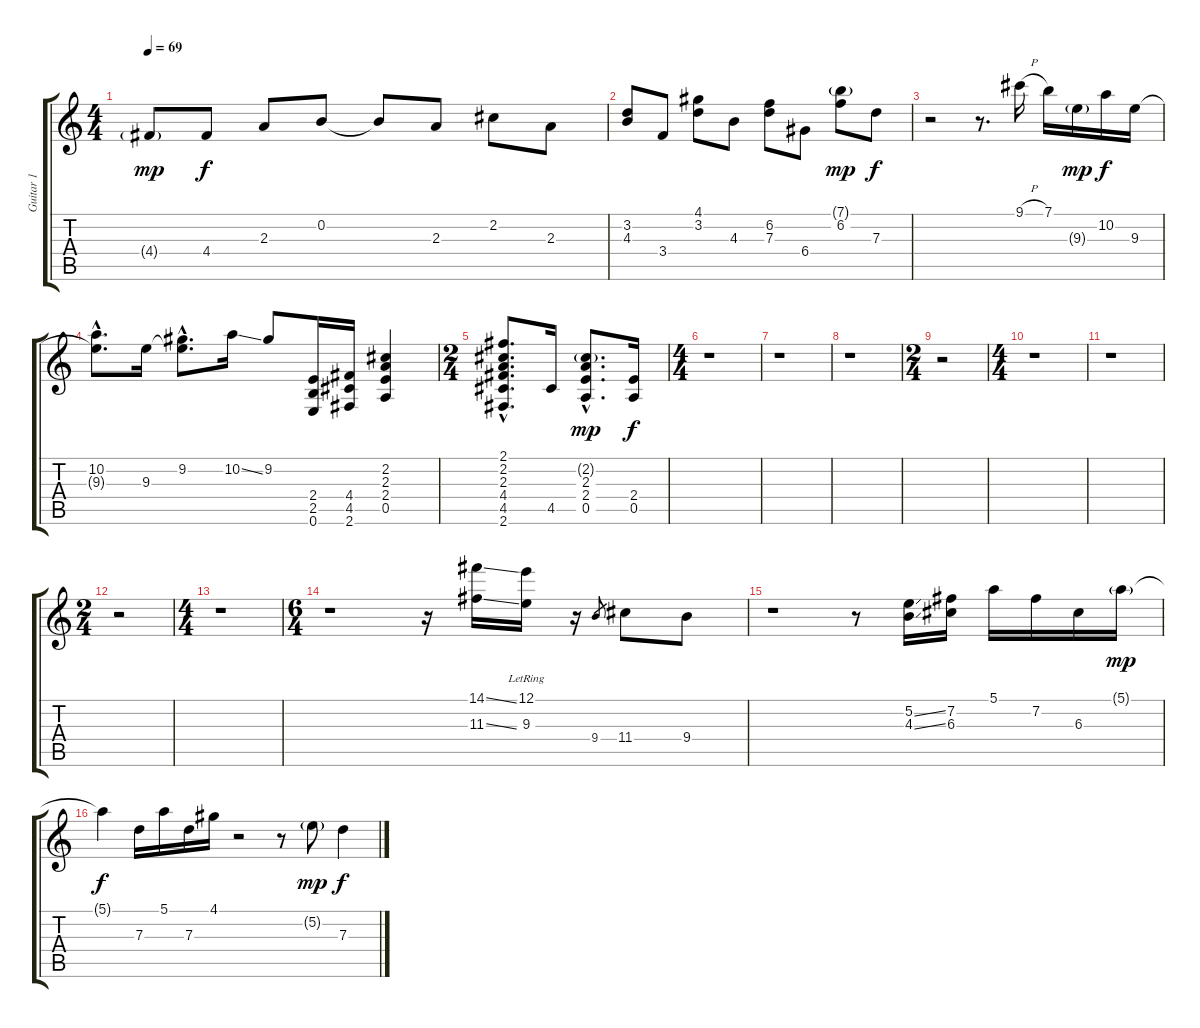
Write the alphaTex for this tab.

\track ("Guitar 1" "Guitar 1") {instrument electricguitarclean}
\staff {score tabs}
\tuning (E4 B3 G3 D3 A2 E2) {hide}
\ts (4 4)
\tempo 69
\clef g2
\ks c
4.4{g}.8{dy mp} 4.4.8{dy f} 2.3.8 0.2.8 0.2{t}.8 2.3.8 2.2.8 2.3.8 |
(3.2 4.3).8 3.4.8 (4.1 3.2).8 4.3.8 (6.2 7.3).8 6.4.8 (7.1{g} 6.2).8{dy mp} 7.3.8{dy f} |
r.2 r.8{d} 9.1{h}.16 7.1.16 9.3{g}.16{dy mp} 10.2.16{dy f} 9.3.16 |
(10.2{hac} 9.3{hac t}).8{d} 9.3.16 (9.2{hac} 9.3{hac t}).8{d} 10.2{ss}.16 9.2.8 (2.4 2.5 0.6).16 (4.4 4.5 2.6).16 (2.2 2.3 2.4 0.5).4 |
\ts (2 4)
(2.1{hac} 2.2{hac} 2.3{hac} 4.4{hac} 4.5{hac} 2.6{hac}).8{d} 4.5.16 (2.2{g hac} 2.3{hac} 2.4{hac} 0.5{hac}).8{d dy mp} (2.4 0.5).16{dy f} |
\ts (4 4)
r.1 |
r.1 |
r.1 |
\ts (2 4)
r.2 |
\ts (4 4)
r.1 |
r.1 |
\ts (2 4)
r.2 |
\ts (4 4)
r.1 |
\ts (6 4)
r.1 r.16 (14.1{ss} 11.3{ss}).16 (12.1 9.3{lr}).16 r.16 9.4.8{gr} 11.4.8 9.4.8 |
r.1 r.8 (5.2{ss} 4.3{ss}).16 (7.2 6.3).16 5.1.16 7.2.16 6.3.16 5.1{g}.16{dy mp} |
5.1{t}.4{dy f} 7.3.16 5.1.16 7.3.16 4.1.16 r.2 r.8 5.2{g}.8{dy mp} 7.3.4{dy f}
